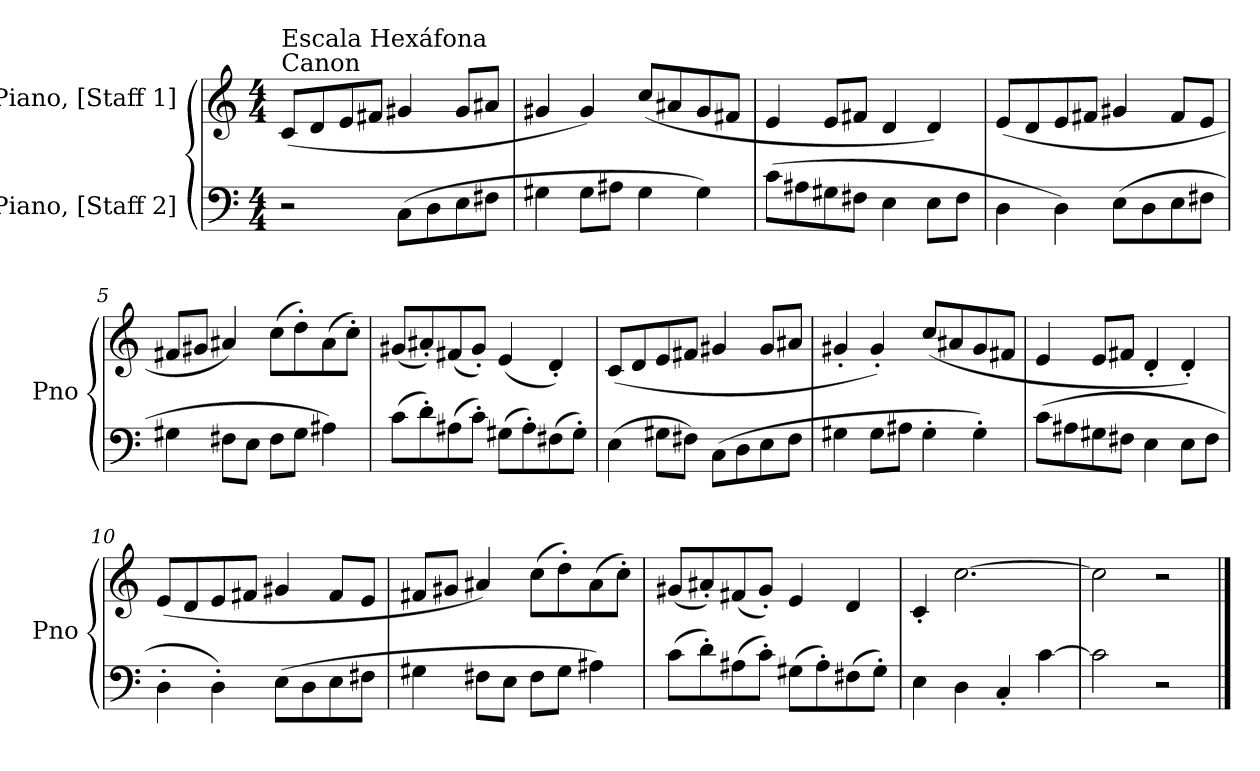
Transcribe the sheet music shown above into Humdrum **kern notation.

**kern	**kern
*part2	*part1
*staff2	*staff1
*I"Piano, [Staff 2]	*I"Piano, [Staff 1]
*I'Pno	*I'Pno
*clefF4	*clefG2
*k[]	*k[]
*M4/4	*M4/4
*MM100	*MM100
=1	=1
!	!LO:TX:a:t=Canon
!	!LO:TX:a:t=Escala Hexáfona
2r	(<8c/L
.	8d/
.	8e/
.	8f#X/J
(>8C\L	4g#X/
8D\	.
8E\	8g#/L
8F#X\J	8a#X/J
=2	=2
4G#X\	4g#X/
8G#\L	4g#/)
8A#X\J	.
4G#\	(<8cc/L
.	8a#X/
4G#\)	8g#/
.	8f#X/J
=3	=3
(>8c\L	4e/
8A#X\	.
8G#X\	8e/L
8F#X\J	8f#X/J
4E\	4d/
8E\L	4d/)
8F#\J	.
!!LO:LB:g=z
=4	=4
4D\	(<8e/L
.	8d/
4D\)	8e/
.	8f#X/J
(>8E\L	4g#X/
8D\	.
8E\	8f#/L
8F#X\J	8e/J
=5	=5
4G#X\	8f#X/L
.	8g#X/J
8F#X\L	4a#X/)
8E\J	.
8F#\L	(>8cc\L
8G#\J	8dd'\)
4A#X\)	(>8a#\
.	8cc'\J)
=6	=6
(>8c\L	(<8g#X/L
8d'\)	8a#X'/)
(>8A#X\	(<8f#X/
8c'\J)	8g#'/J)
(>8G#X\L	(<4e/
8A#'\)	.
(>8F#X\	4d'/)
8G#'\J)	.
!!LO:LB:g=z
=7	=7
(>4E\	(<8c/L
.	8d/
8G#X\L	8e/
8F#X\J)	8f#X/J
(>8C\L	4g#X/
8D\	.
8E\	8g#/L
8F#\J	8a#X/J
=8	=8
4G#X\	4g#X'/
8G#\L	4g#'/)
8A#X\J	.
4G#'\	(<8cc/L
.	8a#X/
4G#'\)	8g#/
.	8f#X/J
=9	=9
(>8c\L	4e/
8A#X\	.
8G#X\	8e/L
8F#X\J	8f#X/J
4E\	4d'/
8E\L	4d'/)
8F#\J	.
!!LO:LB:g=z
=10	=10
4D'\	(<8e/L
.	8d/
4D'\)	8e/
.	8f#X/J
(>8E\L	4g#X/
8D\	.
8E\	8f#/L
8F#X\J	8e/J
=11	=11
4G#X\	8f#X/L
.	8g#X/J
8F#X\L	4a#X/)
8E\J	.
8F#\L	(>8cc\L
8G#\J	8dd'\)
4A#X\)	(>8a#\
.	8cc'\J)
=12	=12
(>8c\L	(<8g#X/L
8d'\)	8a#X'/)
(>8A#X\	(<8f#X/
8c'\J)	8g#'/J)
(>8G#X\L	4e/
8A#'\)	.
(>8F#X\	4d/
8G#'\J)	.
=13	=13
4E\	4c'/
4D\	[2.cc\
4C'/	.
[4c\	.
=14	=14
2c\]	2cc\]
2r	2r
==	==
*-	*-
